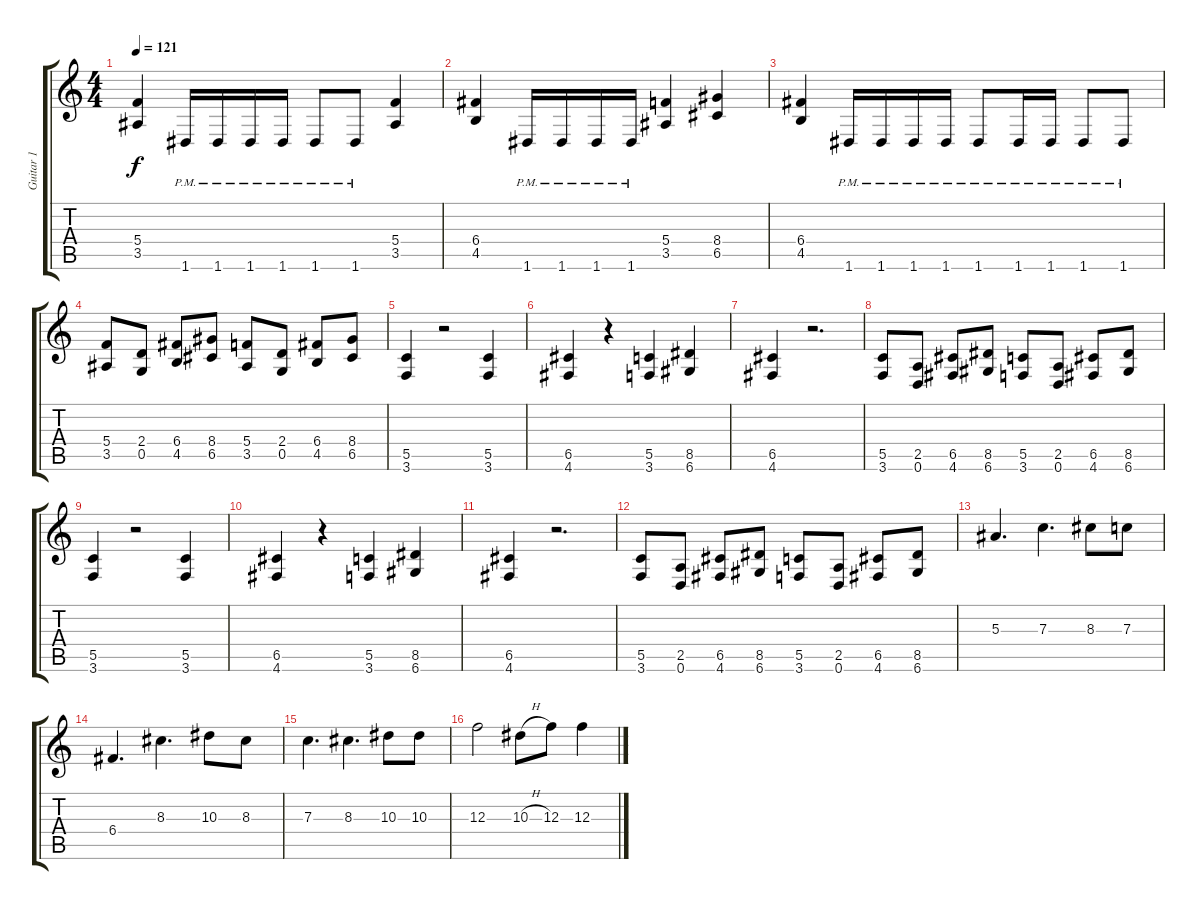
\track ("Guitar 1" "Guitar 1") {instrument distortionguitar}
\staff {score tabs}
\tuning (D4 A3 F3 C3 G2 D2) {hide}
\ts (4 4)
\tempo 121
\clef g2
\ks c
(5.4 3.5).4{dy f} 1.6{pm}.16 1.6{pm}.16 1.6{pm}.16 1.6{pm}.16 1.6{pm}.8 1.6{pm}.8 (5.4 3.5).4 |
(6.4 4.5).4 1.6{pm}.16 1.6{pm}.16 1.6{pm}.16 1.6{pm}.16 (5.4 3.5).4 (8.4 6.5).4 |
(6.4 4.5).4 1.6{pm}.16 1.6{pm}.16 1.6{pm}.16 1.6{pm}.16 1.6{pm}.8 1.6{pm}.16 1.6{pm}.16 1.6{pm}.8 1.6{pm}.8 |
(5.4 3.5).8 (2.4 0.5).8 (6.4 4.5).8 (8.4 6.5).8 (5.4 3.5).8 (2.4 0.5).8 (6.4 4.5).8 (8.4 6.5).8 |
(5.5 3.6).4 r.2 (5.5 3.6).4 |
(6.5 4.6).4 r.4 (5.5 3.6).4 (8.5 6.6).4 |
(6.5 4.6).4 r.2{d} |
(5.5 3.6).8 (2.5 0.6).8 (6.5 4.6).8 (8.5 6.6).8 (5.5 3.6).8 (2.5 0.6).8 (6.5 4.6).8 (8.5 6.6).8 |
(5.5 3.6).4 r.2 (5.5 3.6).4 |
(6.5 4.6).4 r.4 (5.5 3.6).4 (8.5 6.6).4 |
(6.5 4.6).4 r.2{d} |
(5.5 3.6).8 (2.5 0.6).8 (6.5 4.6).8 (8.5 6.6).8 (5.5 3.6).8 (2.5 0.6).8 (6.5 4.6).8 (8.5 6.6).8 |
5.3.4{d balance 8} 7.3.4{d} 8.3.8 7.3.8 |
6.4.4{d} 8.3.4{d} 10.3.8 8.3.8 |
7.3.4{d} 8.3.4{d} 10.3.8 10.3.8 |
12.3.2 10.3{h}.8 12.3.8 12.3.4
